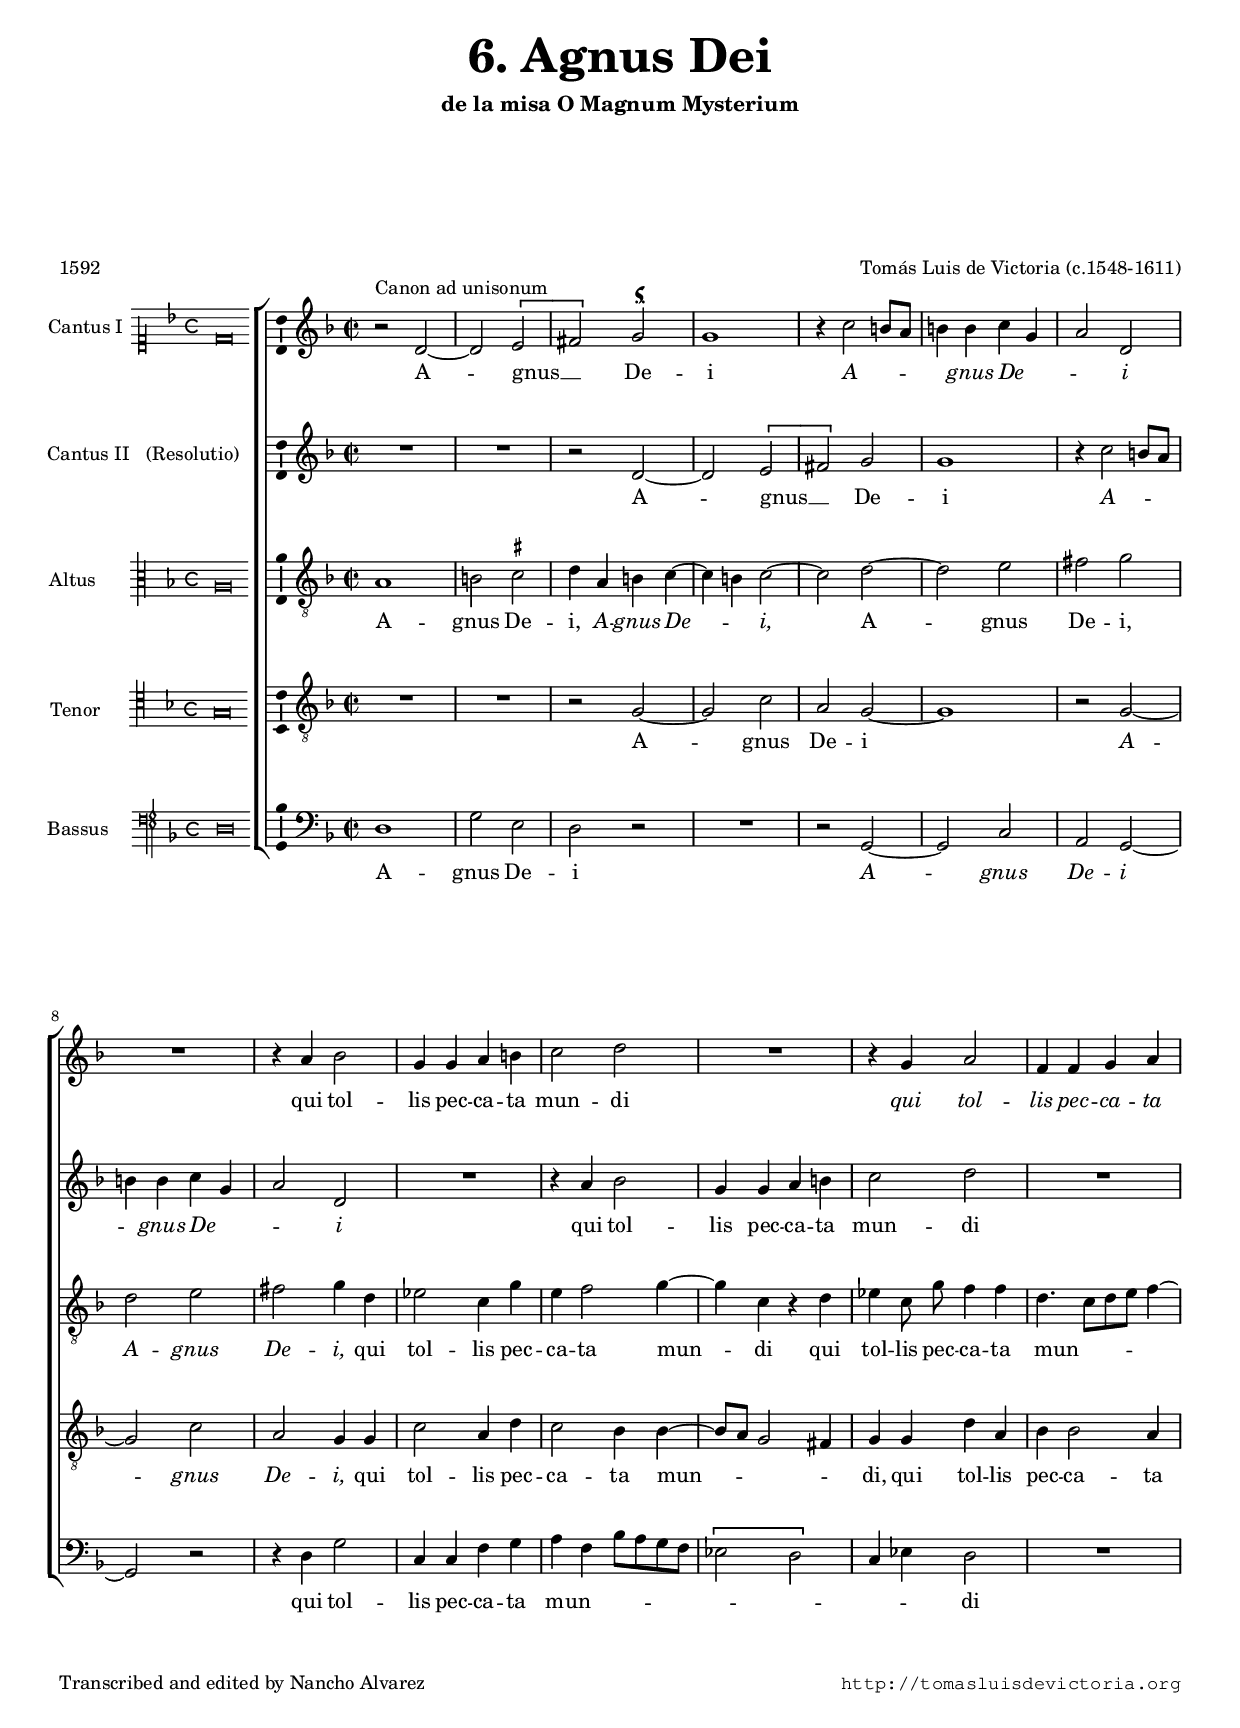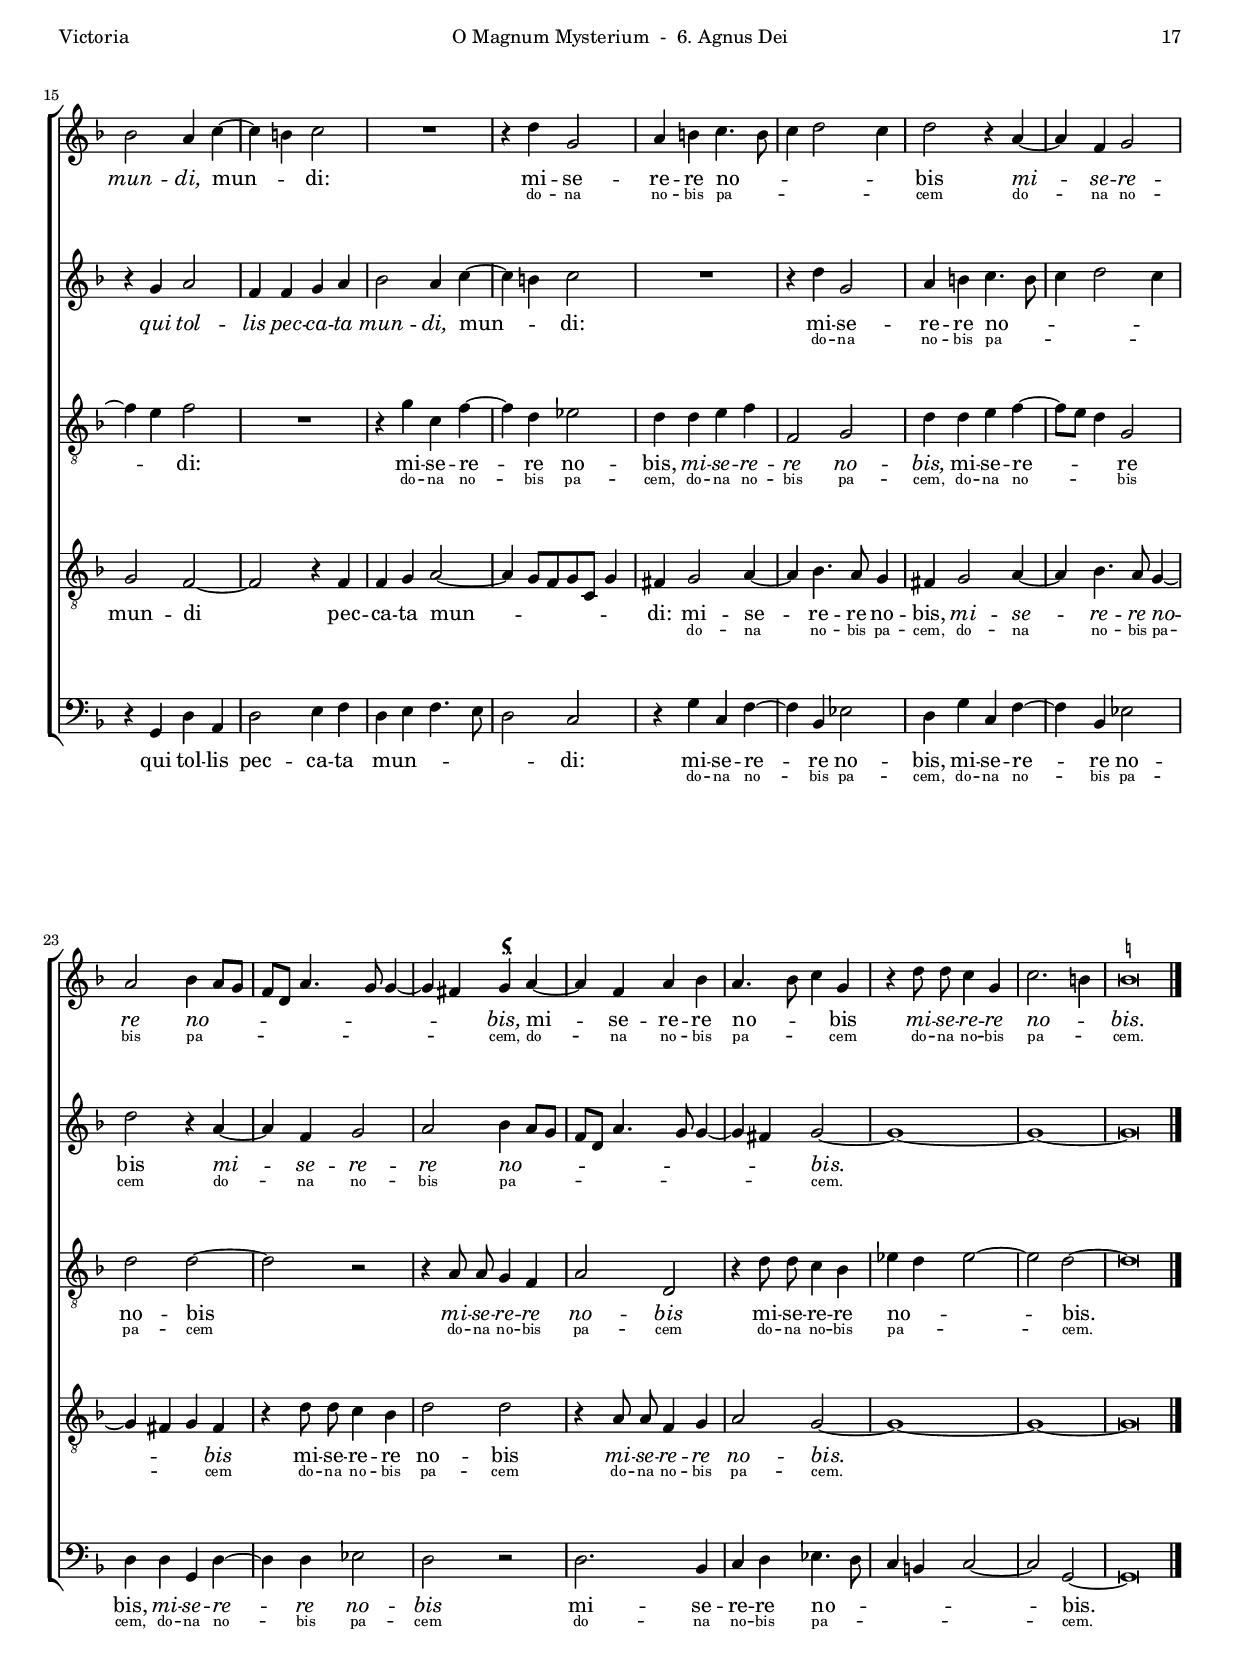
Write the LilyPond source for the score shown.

\version "2.22.0"

#(set-default-paper-size "a4")
#(set-global-staff-size 16.4)
#(ly:set-option 'point-and-click #f)
%mobile -s14.5 -i3.2

italicas=\override LyricText.font-shape = #'italic
rectas=\override LyricText.font-shape = #'upright
ss=\once \set suggestAccidentals = ##t
letrachica=\override LyricText.font-size = #-2
incipitwidth = 20
mt=#(define-music-function (offset) (number?) ; move lyric text
      #{ \once \override LyricText.X-offset = -$offset #})


htitle="O Magnum Mysterium  -  6. Agnus Dei"
hcomposer="Victoria"

\header {
	title=\markup{\fontsize #4 \column{" " "6. Agnus Dei" }}
	subtitle=\markup{\column{" " "de la misa O Magnum Mysterium" " " " " " " " " " " }}
	%subsubtitle=" "
	composer="Tomás Luis de Victoria (c.1548-1611)"
        pdfauthor=\composer
	%opus="(-)"
	poet="1592"
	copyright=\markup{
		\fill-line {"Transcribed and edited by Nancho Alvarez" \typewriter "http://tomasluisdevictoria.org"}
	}
%	tagline=""
}


global={\key d \minor \time 2/2 \skip 1*30 \bar "|."  }

cantus={
	\once \override TextScript.padding = #2
	r2^"Canon ad unisonum" d'~ |
	d' \[e' |
	\override TextScript.X-offset = #.9
	fis'\] g'^\markup{\smaller \smaller \musicglyph "scripts.usignumcongruentiae"} |
	g'1 |
%5
	r4 c''2 b'8 a' |
	b'4 b' c'' g' |
	a'2 d' |
	R1*4/4 |
	r4 a' bes'2 |
%10
	g'4 g' a' b' |
	c''2 d'' |
	R1*4/4 |
	r4 g' a'2 |
	f'4 f' g' a' |
%15
	bes'2 a'4 c'' ~ |
	c'' b' c''2 |
	R1*4/4 |
	r4 d'' g'2 |
	a'4 b' c''4. b'8 |
%20
	c''4 d''2 c''4 |
	d''2 r4 a' ~ |
	a' f' g'2 |
	a' bes'4 a'8 g' |
	f' d' a'4. g'8 g'4 ~ |
%25
	g' fis' g'^\markup{\smaller \smaller \musicglyph "scripts.usignumcongruentiae"} a' ~ |
	a' f' a' bes' |
	a'4. bes'8 c''4 g' |
	\set Staff.autoBeaming = ##f
	r d''8 d'' c''4 g' |
	c''2. b'4 |
%30
	\ss b'\breve*1/2
}

cantusdos={
	R1 R1
	r2 d' ~ |
	d' \[e' |
	fis'\] g' |
	g'1 |
%5
	r4 c''2 b'8 a' |
	b'4 b' c'' g' |
	a'2 d' |
	R1*4/4 |
	r4 a' bes'2 |
%10
	g'4 g' a' b' |
	c''2 d'' |
	R1*4/4 |
	r4 g' a'2 |
	f'4 f' g' a' |
%15
	bes'2 a'4 c'' ~ |
	c'' b' c''2 |
	R1*4/4 |
	r4 d'' g'2 |
	a'4 b' c''4. b'8 |
%20
	c''4 d''2 c''4 |
	d''2 r4 a' ~ |
	a' f' g'2 |
	a' bes'4 a'8 g' |
	f' d' a'4. g'8 g'4 ~ |
%25
	g' fis' g'2 ~
	g'1 ~ g'1 ~ g'\breve*1/2
}

altus={
	a1 |
	b2 \ss cis' |
	d'4 a b c' ~ |
	c' b c'2 ~ |
%5
	c' d' ~ |
	d' e' |
	fis' g' |
	d' e' |
	fis' g'4 d' |
%10
	ees'2 c'4 g' |
	e' f'2 g'4 ~ |
	g' c' r d' |
	\set Staff.autoBeaming = ##f
	ees' c'8 g' f'4 f' |
	\set Staff.autoBeaming = ##t
	d'4.  c'8[ d' e'] f'4 ~ |
%15
	f' e' f'2 |
	R1*4/4 |
	r4 g' c' f' ~ |
	f' d' ees'2 |
	d'4 d' e' f' |
%20
	f2 g |
	d'4 d' e' f' ~ |
	f'8 e' d'4 g2 |
	d' d' ~ |
	d' r |
%25
	\set Staff.autoBeaming = ##f
	r4 a8 a g4 f |
	a2 d |
	r4 d'8 d' c'4 bes |
	ees' d' ees'2 ~ |
	ees' d' ~ |
%30
	d'\breve*1/2
}

tenor={
	R1*4/4 |
	R1*4/4 |
	r2 g ~ |
	g c' |
%5
	a g ~ |
	g1 |
	r2 g ~ |
	g c' |
	a g4 g |
%10
	c'2 a4 d' |
	c'2 bes4 bes ~ |
	bes8 a g2 fis4 |
	g g d' a |
	bes bes2 a4 |
%15
	g2 f ~ |
	f r4 f |
	f g a2 ~ |
	a4  g8[ f g c] g4 |
	fis g2 a4 ~ |
%20
	a bes4. a8 g4 |
	fis g2 a4 ~ |
	a bes4. a8 g4 ~ |
	g fis g fis |
	\set Staff.autoBeaming = ##f
	r d'8 d' c'4 bes |
%25
	d'2 d' |
	r4 a8 a f4 g |
	a2 g ~ |
	g1 ~ |
	g ~ |
%30
	g\breve*1/2 
}

bassus={
	d1 |
	g2 e |
	d r |
	R1*4/4 |
%5
	r2 g, ~ |
	g, c |
	a, g, ~ |
	g, r |
	r4 d g2 |
%10
	c4 c f g |
	a f bes8 a g f |
	\[ees2 d\] |
	c4 ees d2 |
	R1*4/4 |
%15
	r4 g, d a, |
	d2 e4 f |
	d e f4. e8 |
	d2 c |
	r4 g c f ~ |
%20
	f bes, ees2 |
	d4 g c f ~ |
	f bes, ees2 |
	d4 d g, d ~ |
	d d ees2 |
%25
	d r |
	d2. bes,4 |
	c d ees4. d8 |
	c4 b, c2 ~ |
	c g, ~ |
%30
	g,\breve*1/2
}

textocantus=\lyricmode{
A -- _ gnus __ _ De -- i
\italicas A -- _ _ _ gnus De -- _ _ i \rectas
qui tol -- lis pec -- ca -- ta mun -- di
\italicas qui tol -- lis pec -- ca -- ta mun -- di, \rectas mun -- _ _ di: % no esta claro donde va "mun"
mi -- se -- re -- re no -- _ _ _ _ bis
\italicas mi -- _ se -- re -- re no -- _ _ _ _ _ _ _ _ _ bis, \rectas
mi -- _ se -- re -- re no -- _ _ bis
\italicas mi -- se -- re -- re no -- _ bis.
}
textocantusb=\lyricmode{
\letrachica
_ _ _ _ _ _ _ _ _ _ _ _ _ _ _ _ _ _ _ 
_ _ _ _ _ _ _ _ _ _ _ _ _ _ _ _ 
do -- na  no -- bis pa -- _ _ _ _ cem
do -- _ na  no -- bis pa -- _ _ _ _ _ _ _ _ _ cem,
do -- _ na  no -- bis pa -- _ _ cem
do -- na  no -- bis pa -- _ cem.
}


textocantusdos=\lyricmode{
A -- _ gnus __ _ De -- i
\italicas A -- _ _ _ gnus De -- _ _ i \rectas
qui tol -- lis pec -- ca -- ta mun -- di
\italicas qui tol -- lis pec -- ca -- ta mun -- di, \rectas mun -- _ _ di:
mi -- se -- re -- re no -- _ _ _ _ bis
\italicas mi -- _ se -- re -- re no -- _ _ _ _ _ _ _ _ _ bis. _ _ _ 
}
textocantusdosb=\lyricmode{
\letrachica
_ _ _ _ _ _ _ _ _ _ _ _ _ _ _ _ _ _ _ 
_ _ _ _ _ _ _ _ _ _ _ _ _ _ _ _ 
do -- na  no -- bis pa -- _ _ _ _ cem
do -- _ na  no -- bis pa -- _ _ _ _ _ _ _ _ _ cem. _ _ _ 
}


textoaltus=\lyricmode{
A -- gnus De -- i,
\italicas A -- gnus De -- _ _ i, _ \rectas
A -- _ gnus De -- i,
\italicas A -- gnus De -- i, \rectas
qui tol -- lis pec -- ca -- ta mun -- _ di
qui tol -- lis pec -- ca -- ta \mt #.3 mun -- _ _ _ _ _ _ di:
mi -- se -- re -- _ re no -- bis,
\italicas mi -- se -- re -- re no -- bis, \rectas
mi -- se -- re -- _ _ _ re no -- bis _
\italicas mi -- se -- re -- re no -- bis \rectas
mi -- se -- re -- re no -- _ _ _ bis. _
}
textoaltusb=\lyricmode{
\letrachica
_ _ _ _ _ _ _ _ _ _ _ _ _ _ _ _ _ _ _ _ _ 
_ _ _ _ _ _ _ _ _ _ _ _ _ _ _ _ _ _ _ _ _ _ 
do -- na  no -- _ bis pa -- cem,
do -- na  no -- bis pa -- cem,
do -- na  no -- _ _ _ bis pa -- cem _
do -- na  no -- bis pa -- cem
do -- na  no -- bis pa -- _ _ _ cem. _
}


textotenor=\lyricmode{
A -- _ gnus De -- i _
\italicas A -- _ gnus De -- i, \rectas
qui tol -- lis pec -- ca -- ta mun -- _ _ _ _ di,
qui tol -- lis pec -- ca -- ta mun -- di _
pec -- ca -- ta mun -- _ _ _ _ _ _ di:
mi -- se -- _ re -- re no -- bis,
\italicas mi -- se -- _ re -- re no -- _ _ _ bis \rectas
mi -- se -- re -- re no -- bis
\italicas mi -- se -- re -- re no -- bis. _ _ _ 
}
textotenorb=\lyricmode{
\letrachica
_ _ _ _ _ _ _ _ _ _ _ _ _ _ _ _ _ _ _ _ _ 
_ _ _ _ _ _ _ _ _ _ _ _ _ _ _ _ _ _ _ _ _ _ 
do -- na _ no -- bis pa -- cem,
do -- na _ no -- bis pa -- _ _ _ cem
do -- na  no -- bis pa -- cem
do -- na  no -- bis pa -- cem. _ _ _ 
}


textobassus=\lyricmode{
A -- gnus De -- i
\italicas A -- _ gnus De -- i _ \rectas
qui tol -- lis pec -- ca -- ta \mt #.7 mun -- _ _ _ _ _ _ _ _ _ di
qui tol -- lis pec -- ca -- ta \mt #.5 mun -- _ _ _ _ di:
mi -- se -- re -- _ re no -- bis,
mi -- se -- re -- _ re no -- bis,
\italicas mi -- se -- re -- _ re no -- bis \rectas
mi -- se -- re -- re no -- _ _ _ _ _ bis. _
}
textobassusb=\lyricmode{
\letrachica
_ _ _ _ _ _ _ _ _ _ _ _ _ _ _ _ _ _ _ _ _ 
_ _ _ _ _ _ _ _ _ _ _ _ _ _ _ _ _ _ 
do -- na no -- _ bis pa -- cem,
do -- na no -- _ bis pa -- cem,
do -- na no -- _ bis pa -- cem
do -- na no -- bis pa -- _ _ _ _ _ cem. _
}



incipitcantus=\markup{
	\score{
		{ 
		\set Staff.instrumentName="Cantus I "
		\override NoteHead.style = #'neomensural
		\override Rest.style = #'neomensural
		\override Staff.TimeSignature.style = #'neomensural
		\cadenzaOn 
		\clef "petrucci-c1"
		\key f \major
		\time 4/4
		d'\breve
		} 
	\layout {
		\context {\Voice
			\remove Ligature_bracket_engraver
			\consists Mensural_ligature_engraver
		}
		line-width=\incipitwidth
		indent = 0
	}
	}
}

incipitaltus=\markup{
	\score{
		{ 
		\set Staff.instrumentName="Altus      "
		\override NoteHead.style = #'neomensural 
		\override Rest.style = #'neomensural
		\override Staff.TimeSignature.style = #'neomensural
		\cadenzaOn 
		\clef "petrucci-c3"
		\key f \major
		\time 4/4
		a\breve
		} 
	\layout {
		\context {\Voice
			\remove Ligature_bracket_engraver
			\consists Mensural_ligature_engraver
		}
		line-width=\incipitwidth
		indent = 0
	}
	}
}


incipittenor=\markup{
	\score{
		{ 
		\set Staff.instrumentName="Tenor     "
		\override NoteHead.style = #'neomensural 
		\override Rest.style = #'neomensural
		\override Staff.TimeSignature.style = #'neomensural
		\cadenzaOn 
		\clef "petrucci-c4"
		\key f \major
		\time 4/4
		g\breve
		} 
	\layout {
		\context {\Voice
			\remove Ligature_bracket_engraver
			\consists Mensural_ligature_engraver
		}
		line-width=\incipitwidth
		indent=0
	}
	}
}

incipitbassus=\markup{
	\score{
		{ 
		\set Staff.instrumentName="Bassus    "
		\override NoteHead.style = #'neomensural 
		\override Rest.style = #'neomensural
		\override Staff.TimeSignature.style = #'neomensural
		\cadenzaOn 
		\clef "petrucci-f4"
		\key f \major
		\time 4/4
		d\breve
		} 
	\layout {
		\context {\Voice
			\remove Ligature_bracket_engraver
			\consists Mensural_ligature_engraver
		}
		line-width=\incipitwidth
		indent = 0
	}
	}
}





\score {\transpose c' c'{
\new ChoirStaff<<

	\new Staff <<\global
	\new Voice="v1" {
		\set Staff.instrumentName=\incipitcantus
		\clef "treble"
		\cantus }
	\new Lyrics \lyricsto "v1" {\textocantus }
	\new Lyrics \lyricsto "v1" {\textocantusb }
	>>
	
	\new Staff <<\global
	\new Voice="v5" {
		\set Staff.instrumentName=\markup{"Cantus II   (Resolutio)  "}
		\clef "treble"
		\cantusdos }
	\new Lyrics \lyricsto "v5" {\textocantusdos }
	\new Lyrics \lyricsto "v5" {\textocantusdosb }
	>>
	
	\new Staff << \global
	\new Voice="v2" {
		\set Staff.instrumentName=\incipitaltus
		\clef "G_8" 
		\altus}
	\new Lyrics \lyricsto "v2" {\textoaltus }
	\new Lyrics \lyricsto "v2" {\textoaltusb }
	>>

	
	\new Staff <<\global
	\new Voice="v3" {
		\set Staff.instrumentName=\incipittenor
		\clef "G_8"
		\tenor }
	\new Lyrics \lyricsto "v3" {\textotenor }
	\new Lyrics \lyricsto "v3" {\textotenorb }
	>>

	\new Staff <<\global
	\new Voice="v4" {
		\set Staff.instrumentName=\incipitbassus
		\clef "bass" 
		\bassus }
	\new Lyrics \lyricsto "v4" {\textobassus }
	\new Lyrics \lyricsto "v4" {\textobassusb }
	>>
	
>>

	}%transpose

\layout{ 
	\context {\Lyrics 
		\override VerticalAxisGroup.staff-affinity = #UP
		\override VerticalAxisGroup.nonstaff-relatedstaff-spacing =
			#'((basic-distance . 0) (minimum-distance . 0) (padding . 1))
		\override VerticalAxisGroup.nonstaff-nonstaff-spacing =
			#'((basic-distance . 0) (minimum-distance . 0) (padding . .4))
		\override LyricText.font-size = #1.2
		\override LyricHyphen.minimum-distance = #0.5
	}
	\context {\Score 
		tempoHideNote = ##t
		\override BarNumber.padding = #2 
	}
	\context {\Voice 
		melismaBusyProperties = #'()
		%autoBeaming = ##f
	}
	\context {\Staff 
                %\RemoveEmptyStaves
                %\override VerticalAxisGroup.remove-first = ##t
		\override VerticalAxisGroup.staff-staff-spacing =
			#'((basic-distance . 11) (minimum-distance . 0) (padding . 1))
		\consists Ambitus_engraver 
		\override LigatureBracket.padding = #1
	}
}

%\midi { \mtempo }

}


\paper{
	evenHeaderMarkup=\markup  \fill-line { \fromproperty #'page:page-number-string \htitle \hcomposer }
	oddHeaderMarkup= \markup  \fill-line { \on-the-fly #not-first-page \hcomposer \on-the-fly #not-first-page \htitle \on-the-fly #not-first-page \fromproperty #'page:page-number-string }
	%system-count=20
	%page-count = 8
	ragged-last-bottom = ##f
	indent=3.5\cm
	system-system-spacing =
	#'((basic-distance . 20) (minimum-distance . 0) (padding . 5))
	top-system-spacing = % header
	#'((basic-distance . 8) (minimum-distance . 0) (padding . 0))
	last-bottom-spacing = % footer
	#'((basic-distance . 12) (minimum-distance . 0) (padding . 0))


first-page-number=16
oddHeaderMarkup=\markup \fill-line {\hcomposer \htitle \fromproperty #'page:page-number-string }
evenHeaderMarkup=\markup \fill-line {\on-the-fly #not-first-page \fromproperty #'page:page-number-string \on-the-fly #not-first-page \htitle \on-the-fly #not-first-page \hcomposer }
}
